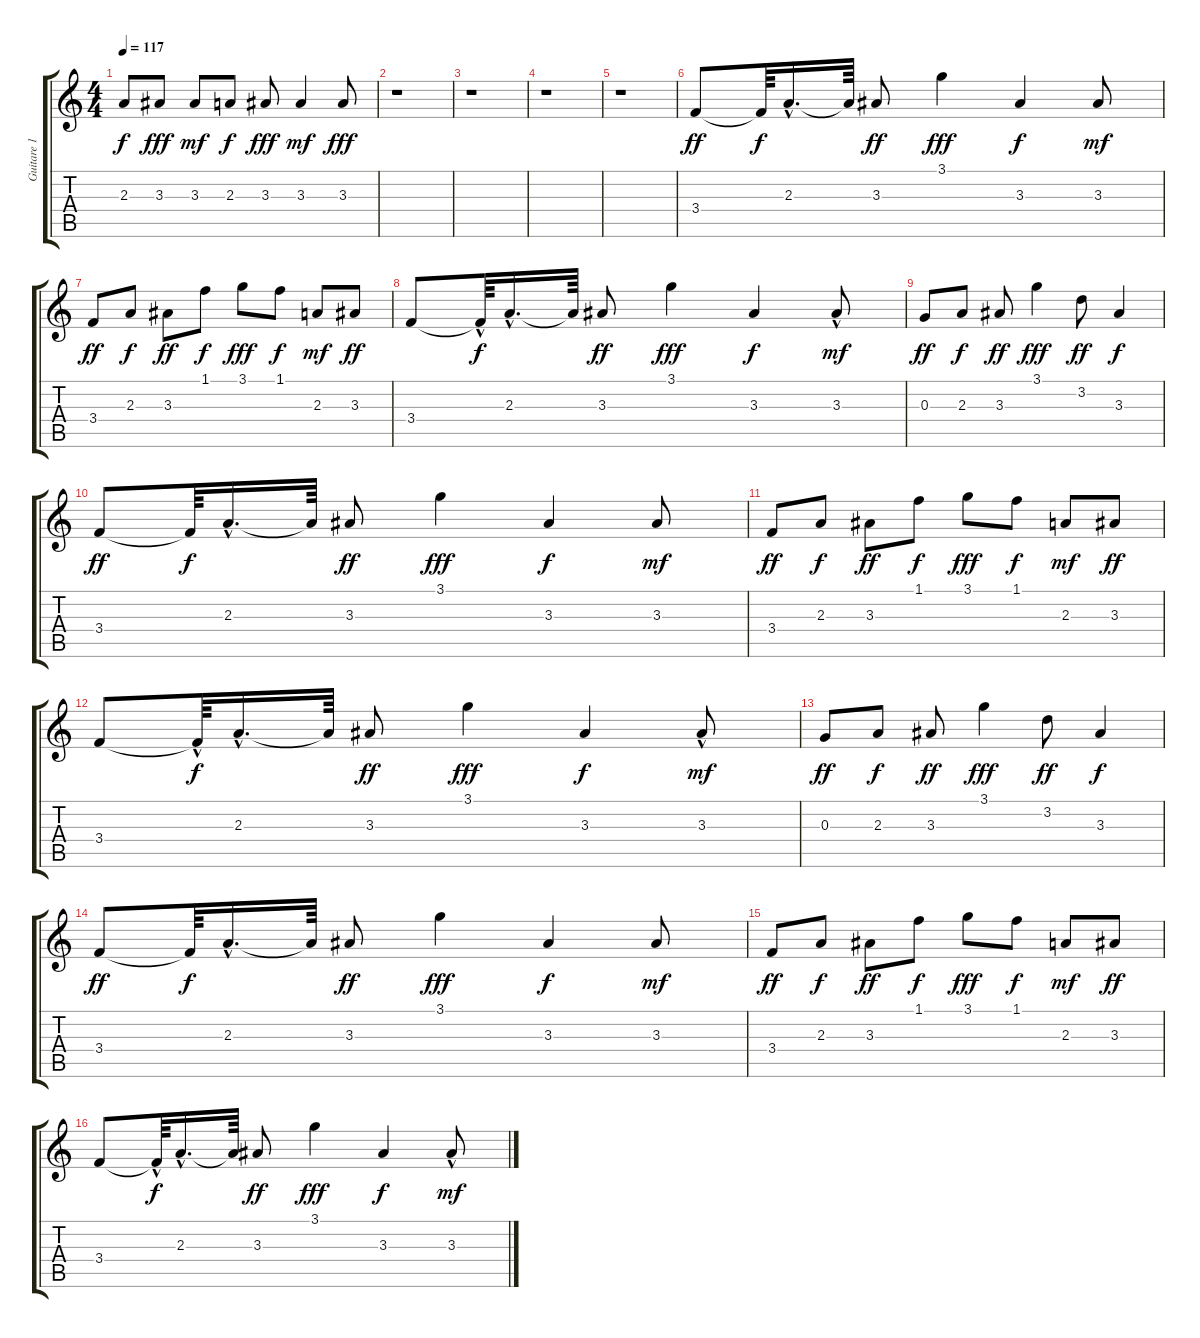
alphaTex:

\track ("Guitare 1" "Guitare 1") {instrument acousticguitarnylon}
\staff {score tabs}
\tuning (E4 B3 G3 D3 A2 E2) {hide}
\ts (4 4)
\tempo 117
\clef g2
\ks c
2.3.8{dy f} 3.3.8{dy fff} 3.3.8{dy mf} 2.3.8{dy f} 3.3.8{dy fff} 3.3.4{dy mf} 3.3.8{dy fff} |
r.1 |
r.1 |
r.1 |
r.1 |
3.4.8{dy ff} 3.4{t}.64{dy f} 2.3{hac}.16{d} 2.3{t}.64 3.3.8{dy ff} 3.1.4{dy fff} 3.3.4{dy f} 3.3.8{dy mf} |
3.4.8{dy ff} 2.3.8{dy f} 3.3.8{dy ff} 1.1.8{dy f} 3.1.8{dy fff} 1.1.8{dy f} 2.3.8{dy mf} 3.3.8{dy ff} |
3.4.8 3.4{hac t}.64{dy f} 2.3{hac}.16{d} 2.3{t}.64 3.3.8{dy ff} 3.1.4{dy fff} 3.3.4{dy f} 3.3{hac}.8{dy mf} |
0.3.8{dy ff} 2.3.8{dy f} 3.3.8{dy ff} 3.1.4{dy fff} 3.2.8{dy ff} 3.3.4{dy f} |
3.4.8{dy ff} 3.4{t}.64{dy f} 2.3{hac}.16{d} 2.3{t}.64 3.3.8{dy ff} 3.1.4{dy fff} 3.3.4{dy f} 3.3.8{dy mf} |
3.4.8{dy ff} 2.3.8{dy f} 3.3.8{dy ff} 1.1.8{dy f} 3.1.8{dy fff} 1.1.8{dy f} 2.3.8{dy mf} 3.3.8{dy ff} |
3.4.8 3.4{hac t}.64{dy f} 2.3{hac}.16{d} 2.3{t}.64 3.3.8{dy ff} 3.1.4{dy fff} 3.3.4{dy f} 3.3{hac}.8{dy mf} |
0.3.8{dy ff} 2.3.8{dy f} 3.3.8{dy ff} 3.1.4{dy fff} 3.2.8{dy ff} 3.3.4{dy f} |
3.4.8{dy ff} 3.4{t}.64{dy f} 2.3{hac}.16{d} 2.3{t}.64 3.3.8{dy ff} 3.1.4{dy fff} 3.3.4{dy f} 3.3.8{dy mf} |
3.4.8{dy ff} 2.3.8{dy f} 3.3.8{dy ff} 1.1.8{dy f} 3.1.8{dy fff} 1.1.8{dy f} 2.3.8{dy mf} 3.3.8{dy ff} |
3.4.8 3.4{hac t}.64{dy f} 2.3{hac}.16{d} 2.3{t}.64 3.3.8{dy ff} 3.1.4{dy fff} 3.3.4{dy f} 3.3{hac}.8{dy mf}
